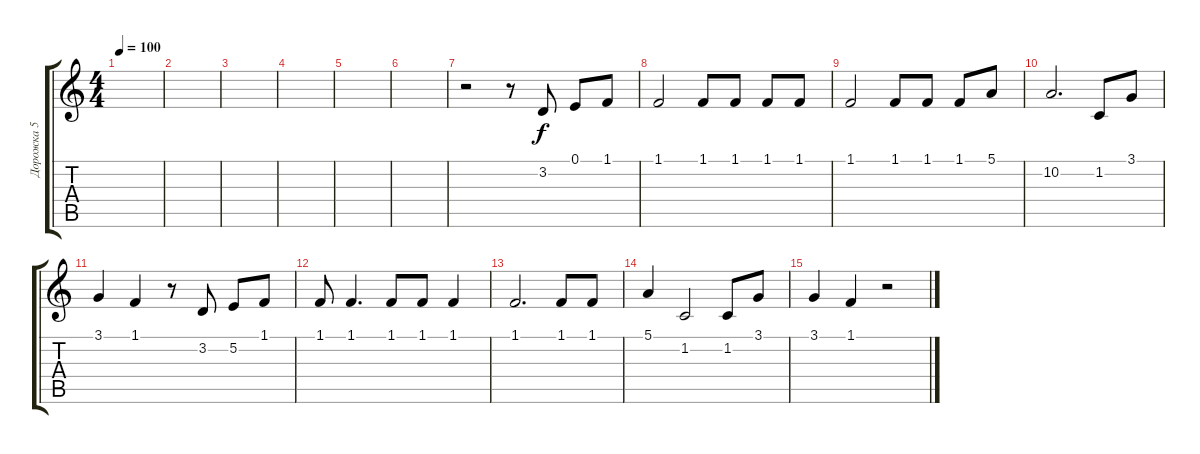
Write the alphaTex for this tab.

\track ("Дорожка 5" "Дорожка 5") {instrument tenorsax}
\staff {score tabs}
\tuning (E4 B3 G3 D3 A2 E2) {hide}
\ts (4 4)
\tempo 100
\clef g2
\ks c
|
|
|
|
|
|
r.2 r.8 3.2.8 0.1.8 1.1.8 |
1.1.2 1.1.8 1.1.8 1.1.8 1.1.8 |
1.1.2 1.1.8 1.1.8 1.1.8 5.1.8 |
10.2.2{d} 1.2.8 3.1.8 |
3.1.4 1.1.4 r.8 3.2.8 5.2.8 1.1.8 |
1.1.8 1.1.4{d} 1.1.8 1.1.8 1.1.4 |
1.1.2{d} 1.1.8 1.1.8 |
5.1.4 1.2.2 1.2.8 3.1.8 |
3.1.4 1.1.4 r.2
